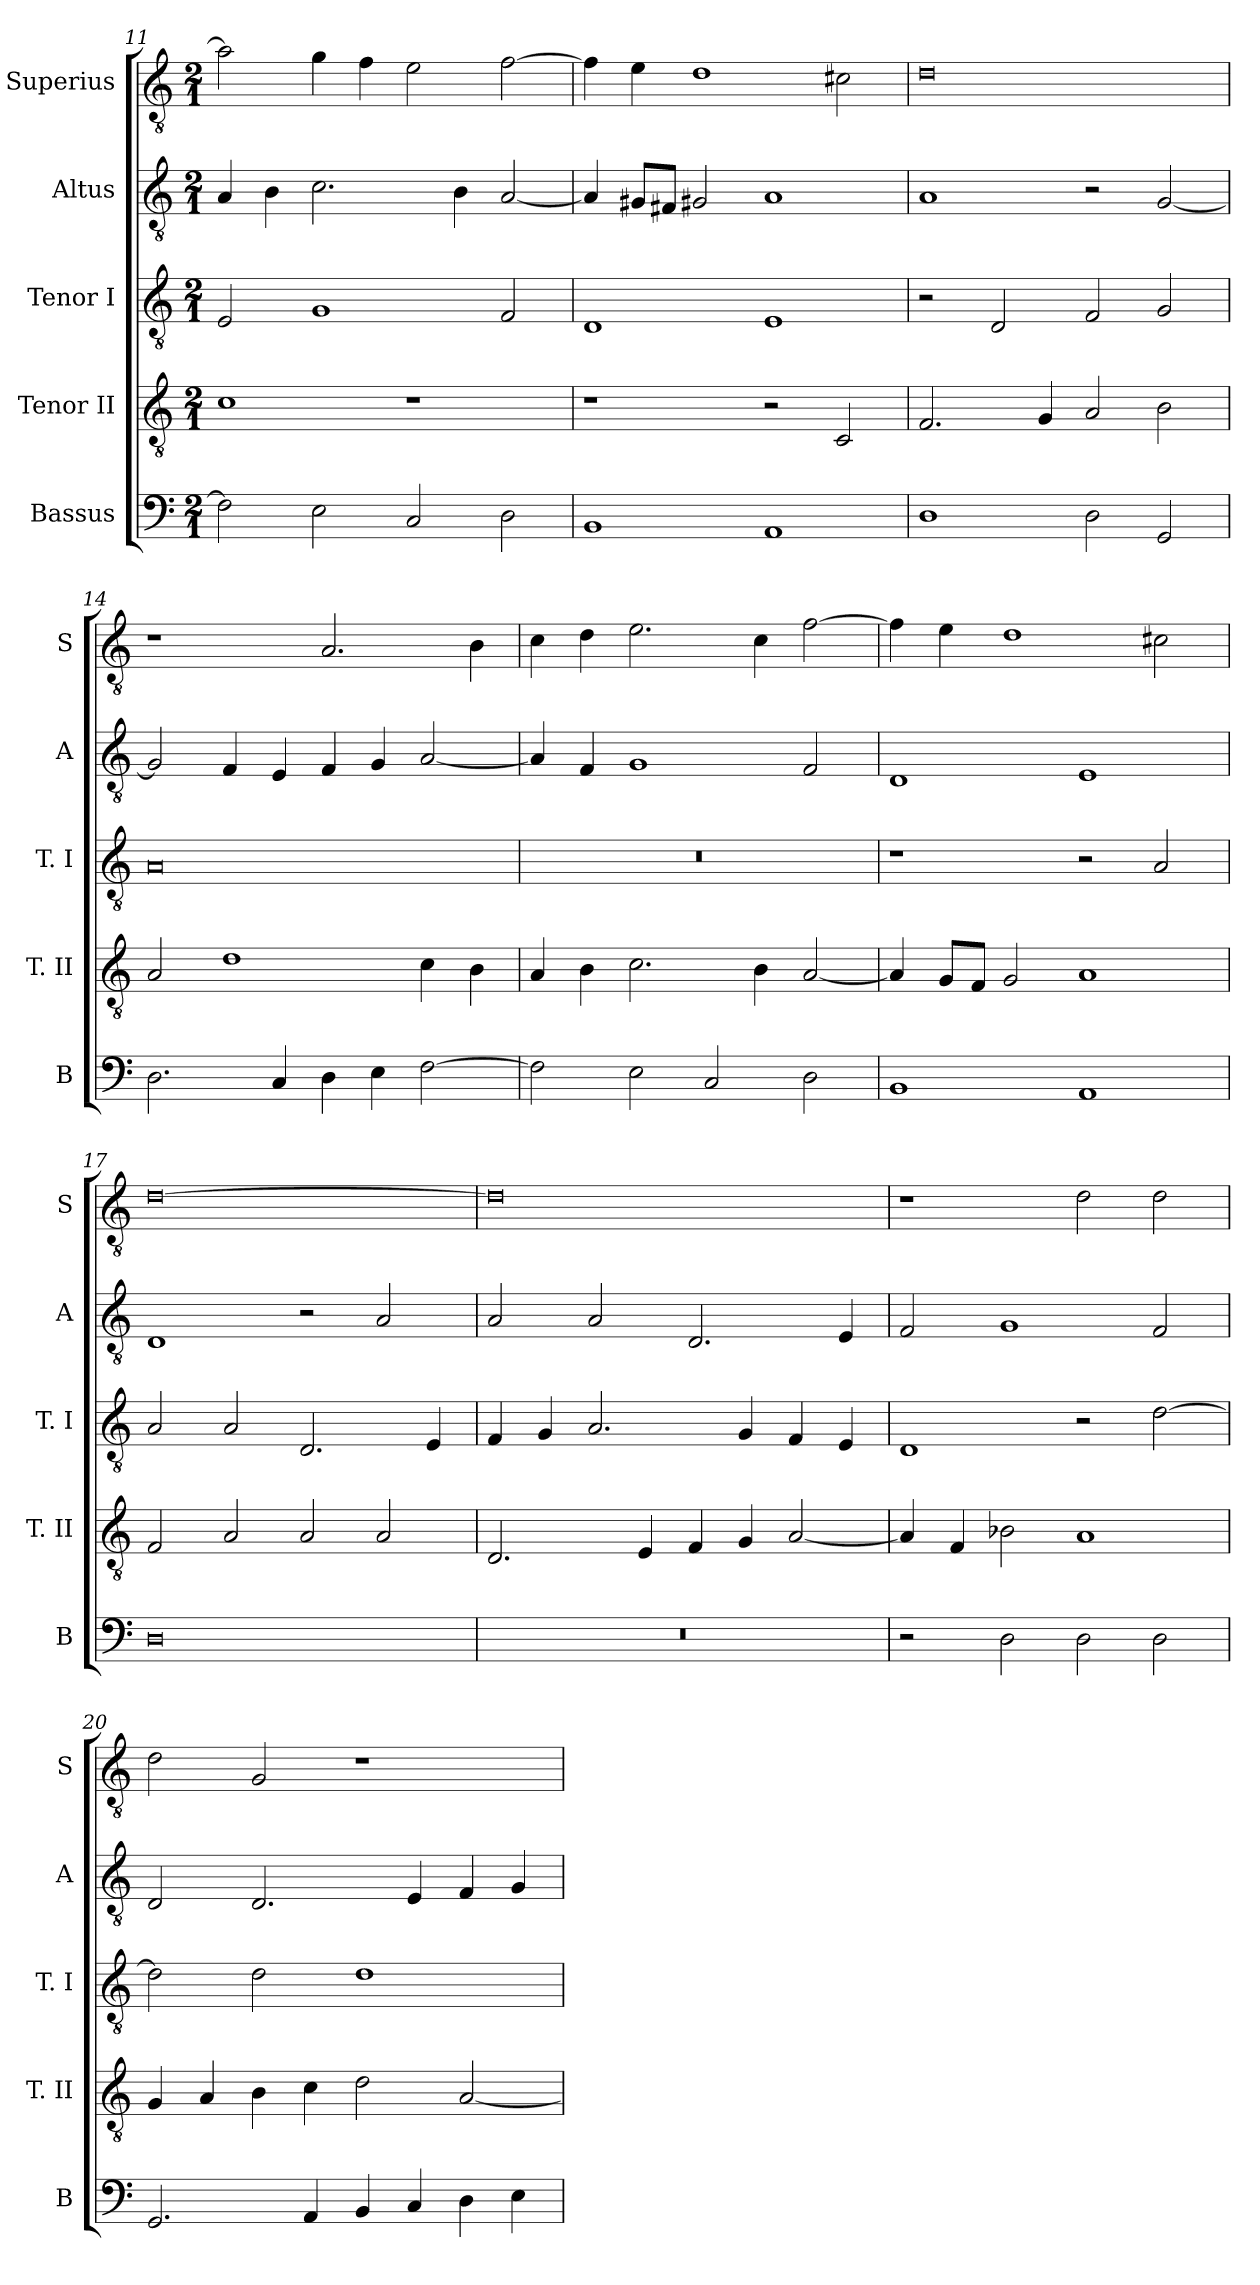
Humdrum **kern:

**kern	**kern	**kern	**kern	**kern
*part5	*part4	*part3	*part2	*part1
*staff5	*staff4	*staff3	*staff2	*staff1
*I"Bassus	*I"Tenor II	*I"Tenor I	*I"Altus	*I"Superius
*I'B	*I'T. II	*I'T. I	*I'A	*I'S
*clefF4	*clefGv2	*clefGv2	*clefGv2	*clefGv2
*k[]	*k[]	*k[]	*k[]	*k[]
*C:	*C:	*C:	*C:	*C:
*M2/1	*M2/1	*M2/1	*M2/1	*M2/1
=11	=11	=11	=11	=11
2F]	1c	2E	4A	2a]
.	.	.	4B	.
2E	.	1G	2.c	4g
.	.	.	.	4f
2C	1r	.	.	2e
.	.	.	4B	.
2D	.	2F	[2A	[2f
=12	=12	=12	=12	=12
1BB	1r	1D	4A]	4f]
.	.	.	8G#XL	4e
.	.	.	8F#XJ	.
.	.	.	2G#X	1d
1AA	2r	1E	1A	.
.	2C	.	.	2c#X
=13	=13	=13	=13	=13
1D	2.F	2r	1A	0d
.	.	2D	.	.
.	4G	.	.	.
2D	2A	2F	2r	.
2GG	2B	2G	[2G	.
=14	=14	=14	=14	=14
2.D	2A	0A	2G]	1r
.	1d	.	4F	.
4C	.	.	4E	.
4D	.	.	4F	2.A
4E	.	.	4G	.
[2F	4c	.	[2A	.
.	4B	.	.	4B
=15	=15	=15	=15	=15
2F]	4A	0r	4A]	4c
.	4B	.	4F	4d
2E	2.c	.	1G	2.e
2C	.	.	.	.
.	4B	.	.	4c
2D	[2A	.	2F	[2f
=16	=16	=16	=16	=16
1BB	4A]	1r	1D	4f]
.	8GL	.	.	4e
.	8FJ	.	.	.
.	2G	.	.	1d
1AA	1A	2r	1E	.
.	.	2A	.	2c#X
=17	=17	=17	=17	=17
0D	2F	2A	1D	[0d
.	2A	2A	.	.
.	2A	2.D	2r	.
.	2A	.	2A	.
.	.	4E	.	.
=18	=18	=18	=18	=18
0r	2.D	4F	2A	0d]
.	.	4G	.	.
.	.	2.A	2A	.
.	4E	.	.	.
.	4F	.	2.D	.
.	4G	4G	.	.
.	[2A	4F	.	.
.	.	4E	4E	.
=19	=19	=19	=19	=19
2r	4A]	1D	2F	1r
.	4F	.	.	.
2D	2B-X	.	1G	.
2D	1A	2r	.	2d
2D	.	[2d	2F	2d
=20	=20	=20	=20	=20
2.GG	4G	2d]	2D	2d
.	4A	.	.	.
.	4B	2d	2.D	2G
4AA	4c	.	.	.
4BB	2d	1d	.	1r
4C	.	.	4E	.
4D	[2A	.	4F	.
4E	.	.	4G	.
=	=	=	=	=
*-	*-	*-	*-	*-
